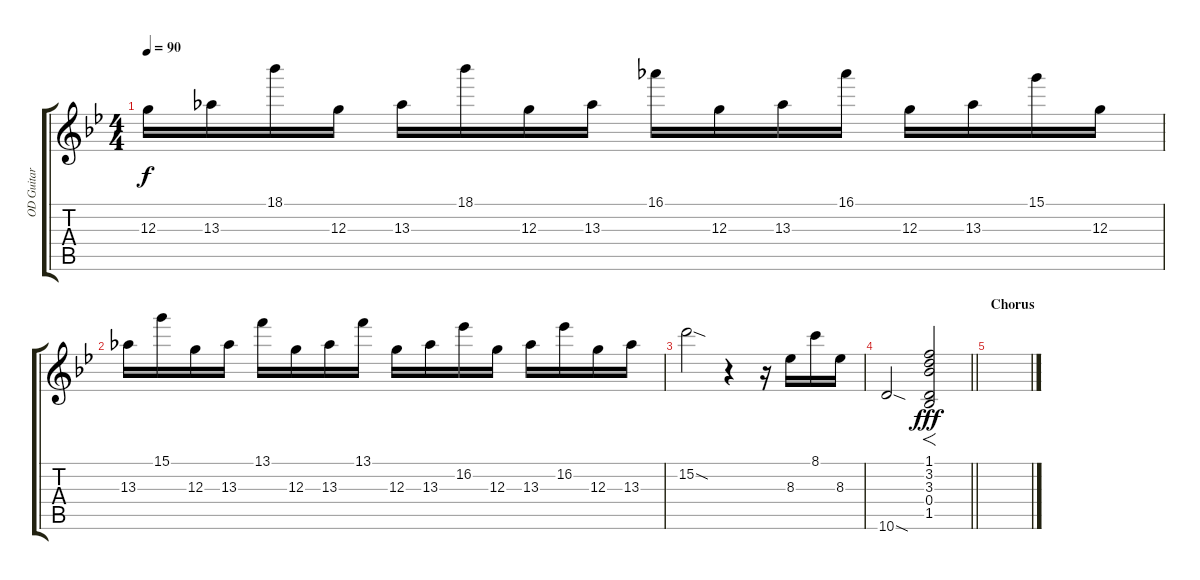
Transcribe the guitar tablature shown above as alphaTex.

\track ("OD Guitar" "OD Guitar") {instrument overdrivenguitar}
\staff {score tabs}
\tuning (E4 B3 G3 D3 A2 E2) {hide}
\ts (4 4)
\tempo 90
\clef g2
\ks bb
12.3.16{dy f} 13.3.16 18.1.16 12.3.16 13.3.16 18.1.16 12.3.16 13.3.16 16.1.16 12.3.16 13.3.16 16.1.16 12.3.16 13.3.16 15.1.16 12.3.16 |
13.3.16 15.1.16 12.3.16 13.3.16 13.1.16 12.3.16 13.3.16 13.1.16 12.3.16 13.3.16 16.2.16 12.3.16 13.3.16 16.2.16 12.3.16 13.3.16 |
15.2{sod}.2 r.4 r.16 8.3.16 8.1.16 8.3.16 |
\barLineRight lightlight
10.6{sod}.2 (1.1 3.2 3.3 0.4 1.5).2{f dy fff} |
\section ("" "Chorus")
